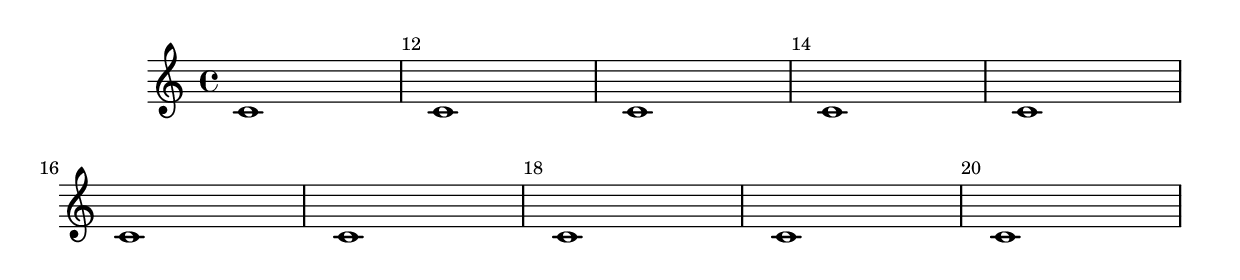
%% DO NOT EDIT this file manually; it is automatically
%% generated from LSR http://lsr.dsi.unimi.it
%% Make any changes in LSR itself, or in Documentation/snippets/new/ ,
%% and then run scripts/auxiliar/makelsr.py
%%
%% This file is in the public domain.
\version "2.17.25"

\header {
  lsrtags = "rhythms"

  texidoc = "
Bar numbers can be printed at regular intervals by setting the property
@code{barNumberVisibility}. Here the bar numbers are printed every two
measures except at the end of the line.

"
  doctitle = "Printing bar numbers at regular intervals"
} % begin verbatim


\relative c' {
  \override Score.BarNumber.break-visibility = #end-of-line-invisible
  \set Score.currentBarNumber = #11
  % Permit first bar number to be printed
  \bar ""
  % Print a bar number every second measure
  \set Score.barNumberVisibility = #(every-nth-bar-number-visible 2)
  c1 | c | c | c | c
  \break
  c1 | c | c | c | c
}
